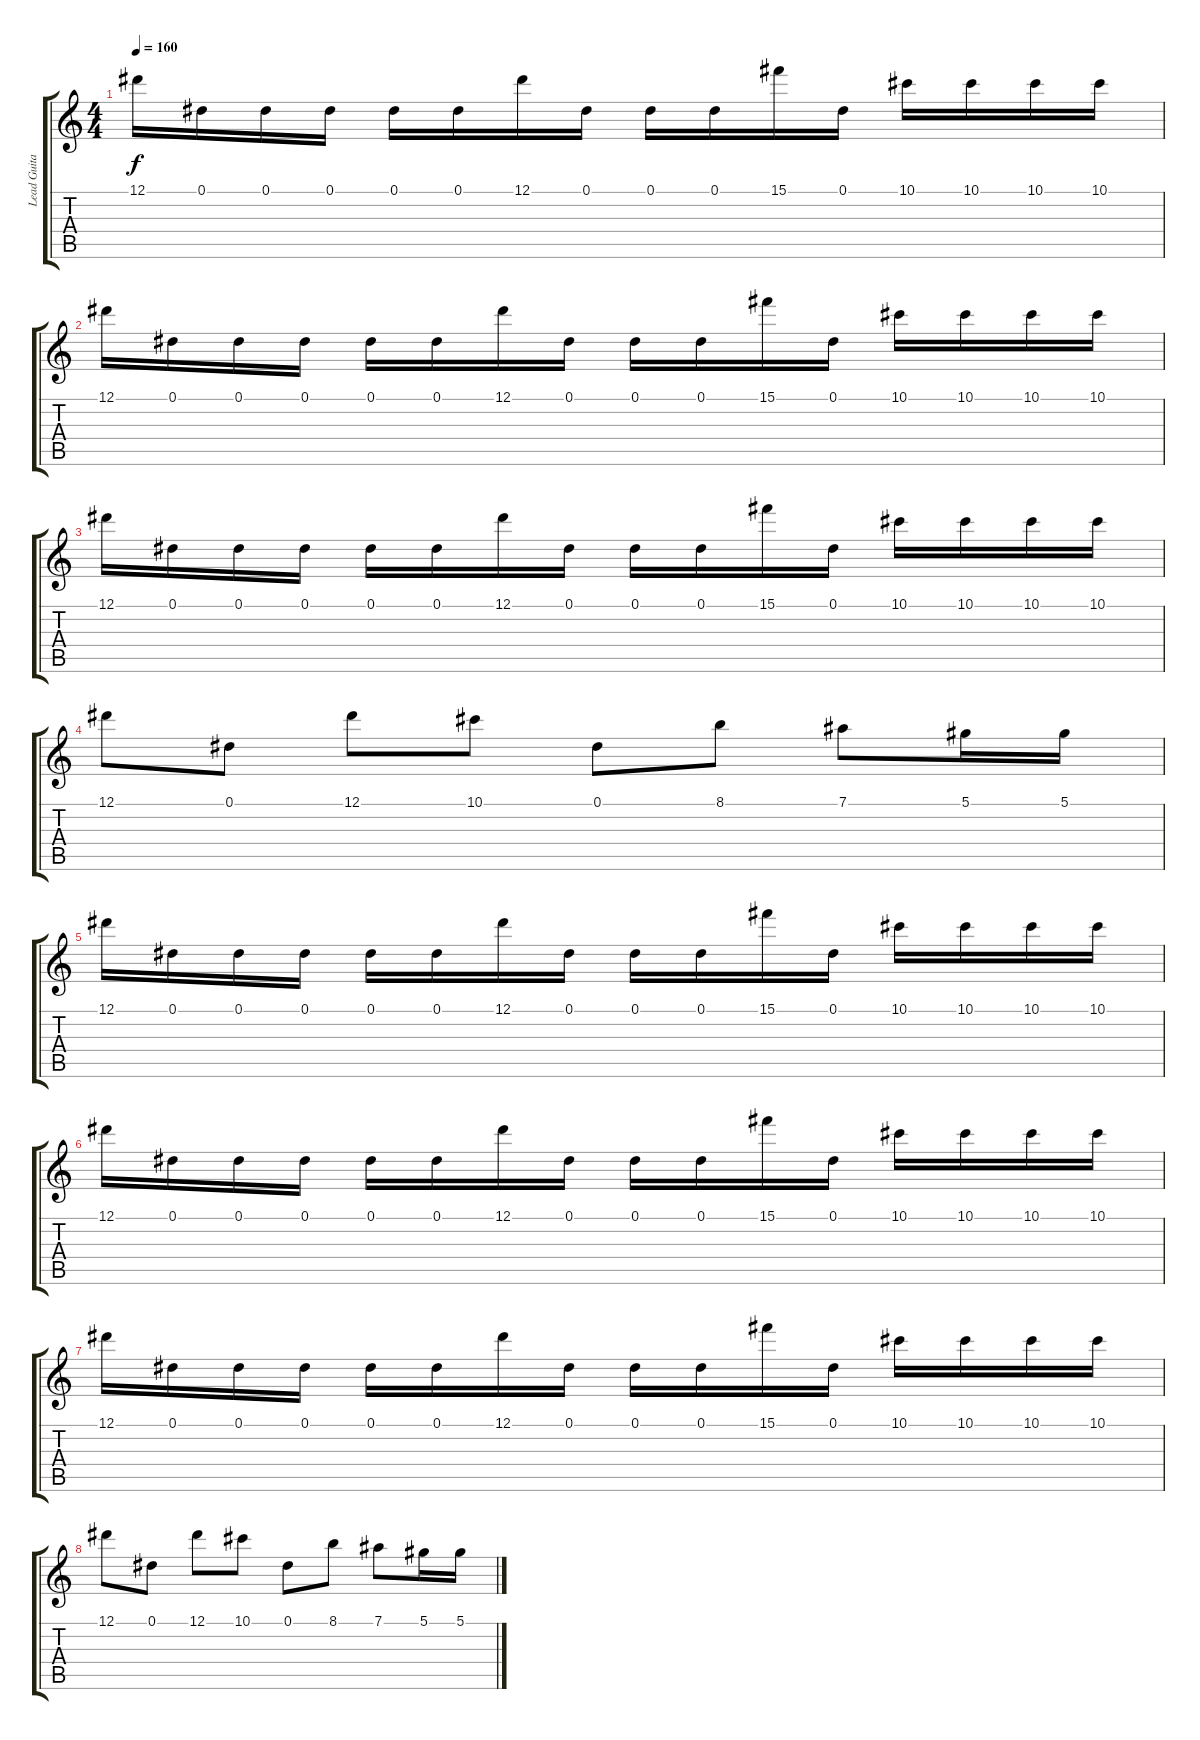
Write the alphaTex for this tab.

\track ("Lead Guitar II" "Lead Guita") {instrument overdrivenguitar}
\staff {score tabs}
\tuning (Eb4 Bb3 Gb3 Db3 Ab2 Eb2) {hide}
\ts (4 4)
\tempo 160
\clef g2
\ks c
12.1.16{dy f} 0.1.16 0.1.16 0.1.16 0.1.16 0.1.16 12.1.16 0.1.16 0.1.16 0.1.16 15.1.16 0.1.16 10.1.16 10.1.16 10.1.16 10.1.16 |
12.1.16 0.1.16 0.1.16 0.1.16 0.1.16 0.1.16 12.1.16 0.1.16 0.1.16 0.1.16 15.1.16 0.1.16 10.1.16 10.1.16 10.1.16 10.1.16 |
12.1.16 0.1.16 0.1.16 0.1.16 0.1.16 0.1.16 12.1.16 0.1.16 0.1.16 0.1.16 15.1.16 0.1.16 10.1.16 10.1.16 10.1.16 10.1.16 |
12.1.8 0.1.8 12.1.8 10.1.8 0.1.8 8.1.8 7.1.8 5.1.16 5.1.16 |
12.1.16 0.1.16 0.1.16 0.1.16 0.1.16 0.1.16 12.1.16 0.1.16 0.1.16 0.1.16 15.1.16 0.1.16 10.1.16 10.1.16 10.1.16 10.1.16 |
12.1.16 0.1.16 0.1.16 0.1.16 0.1.16 0.1.16 12.1.16 0.1.16 0.1.16 0.1.16 15.1.16 0.1.16 10.1.16 10.1.16 10.1.16 10.1.16 |
12.1.16 0.1.16 0.1.16 0.1.16 0.1.16 0.1.16 12.1.16 0.1.16 0.1.16 0.1.16 15.1.16 0.1.16 10.1.16 10.1.16 10.1.16 10.1.16 |
12.1.8 0.1.8 12.1.8 10.1.8 0.1.8 8.1.8 7.1.8 5.1.16 5.1.16
